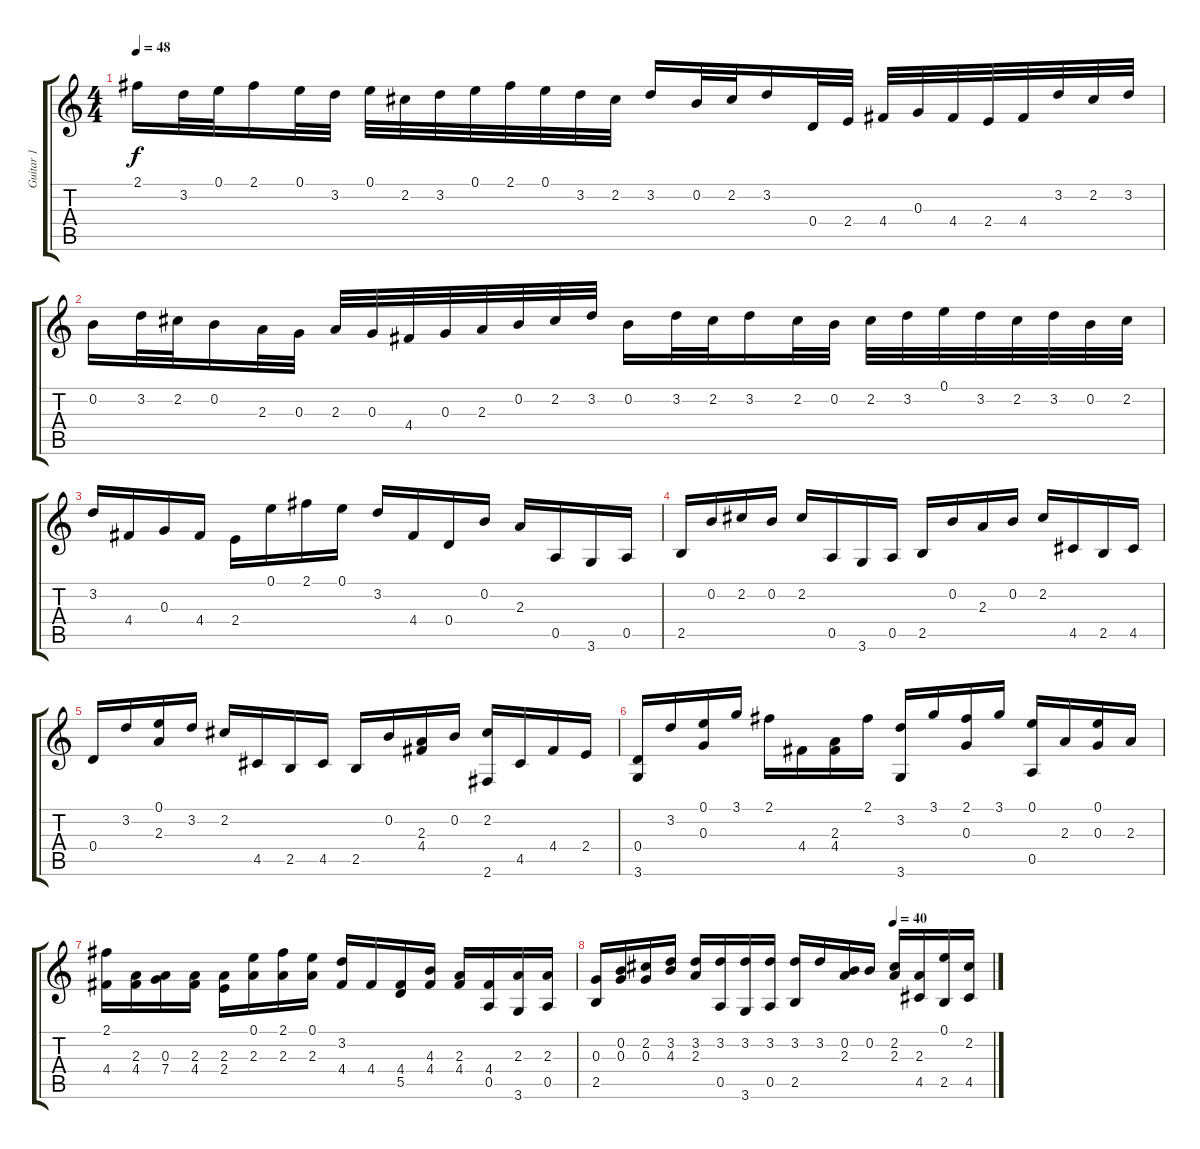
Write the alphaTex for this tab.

\track ("Guitar 1" "Guitar 1") {instrument acousticguitarnylon}
\staff {score tabs}
\tuning (E4 B3 G3 D3 A2 E2) {hide}
\ts (4 4)
\tempo 48
\clef g2
\ks c
2.1.16{dy f} 3.2.32 0.1.32 2.1.16 0.1.32 3.2.32 0.1.32 2.2.32 3.2.32 0.1.32 2.1.32 0.1.32 3.2.32 2.2.32 3.2.16 0.2.32 2.2.32 3.2.16 0.4.32 2.4.32 4.4.32 0.3.32 4.4.32 2.4.32 4.4.32 3.2.32 2.2.32 3.2.32 |
0.2.16 3.2.32 2.2.32 0.2.16 2.3.32 0.3.32 2.3.32 0.3.32 4.4.32 0.3.32 2.3.32 0.2.32 2.2.32 3.2.32 0.2.16 3.2.32 2.2.32 3.2.16 2.2.32 0.2.32 2.2.32 3.2.32 0.1.32 3.2.32 2.2.32 3.2.32 0.2.32 2.2.32 |
3.2.16 4.4.16 0.3.16 4.4.16 2.4.16 0.1.16 2.1.16 0.1.16 3.2.16 4.4.16 0.4.16 0.2.16 2.3.16 0.5.16 3.6.16 0.5.16 |
2.5.16 0.2.16 2.2.16 0.2.16 2.2.16 0.5.16 3.6.16 0.5.16 2.5.16 0.2.16 2.3.16 0.2.16 2.2.16 4.5.16 2.5.16 4.5.16 |
0.4.16 3.2.16 (0.1 2.3).16 3.2.16 2.2.16 4.5.16 2.5.16 4.5.16 2.5.16 0.2.16 (2.3 4.4).16 0.2.16 (2.2 2.6).16 4.5.16 4.4.16 2.4.16 |
(0.4 3.6).16 3.2.16 (0.1 0.3).16 3.1.16 2.1.16 4.4.16 (2.3 4.4).16 2.1.16 (3.2 3.6).16 3.1.16 (2.1 0.3).16 3.1.16 (0.1 0.5).16 2.3.16 (0.1 0.3).16 2.3.16 |
(2.1 4.4).16 (2.3 4.4).16 (0.3 7.4).16 (2.3 4.4).16 (2.3 2.4).16 (0.1 2.3).16 (2.1 2.3).16 (0.1 2.3).16 (3.2 4.4).16 4.4.16 (4.4 5.5).16 (4.3 4.4).16 (2.3 4.4).16 (4.4 0.5).16 (2.3 3.6).16 (2.3 0.5).16 |
\tempo (40 0.75)
(0.3 2.5).16 (0.2 0.3).16 (2.2 0.3).16 (3.2 4.3).16 (3.2 2.3).16 (3.2 0.5).16 (3.2 3.6).16 (3.2 0.5).16 (3.2 2.5).16 3.2.16 (0.2 2.3).16 0.2.16 (2.2 2.3).16 (2.3 4.5).16 (0.1 2.5).16 (2.2 4.5).16
